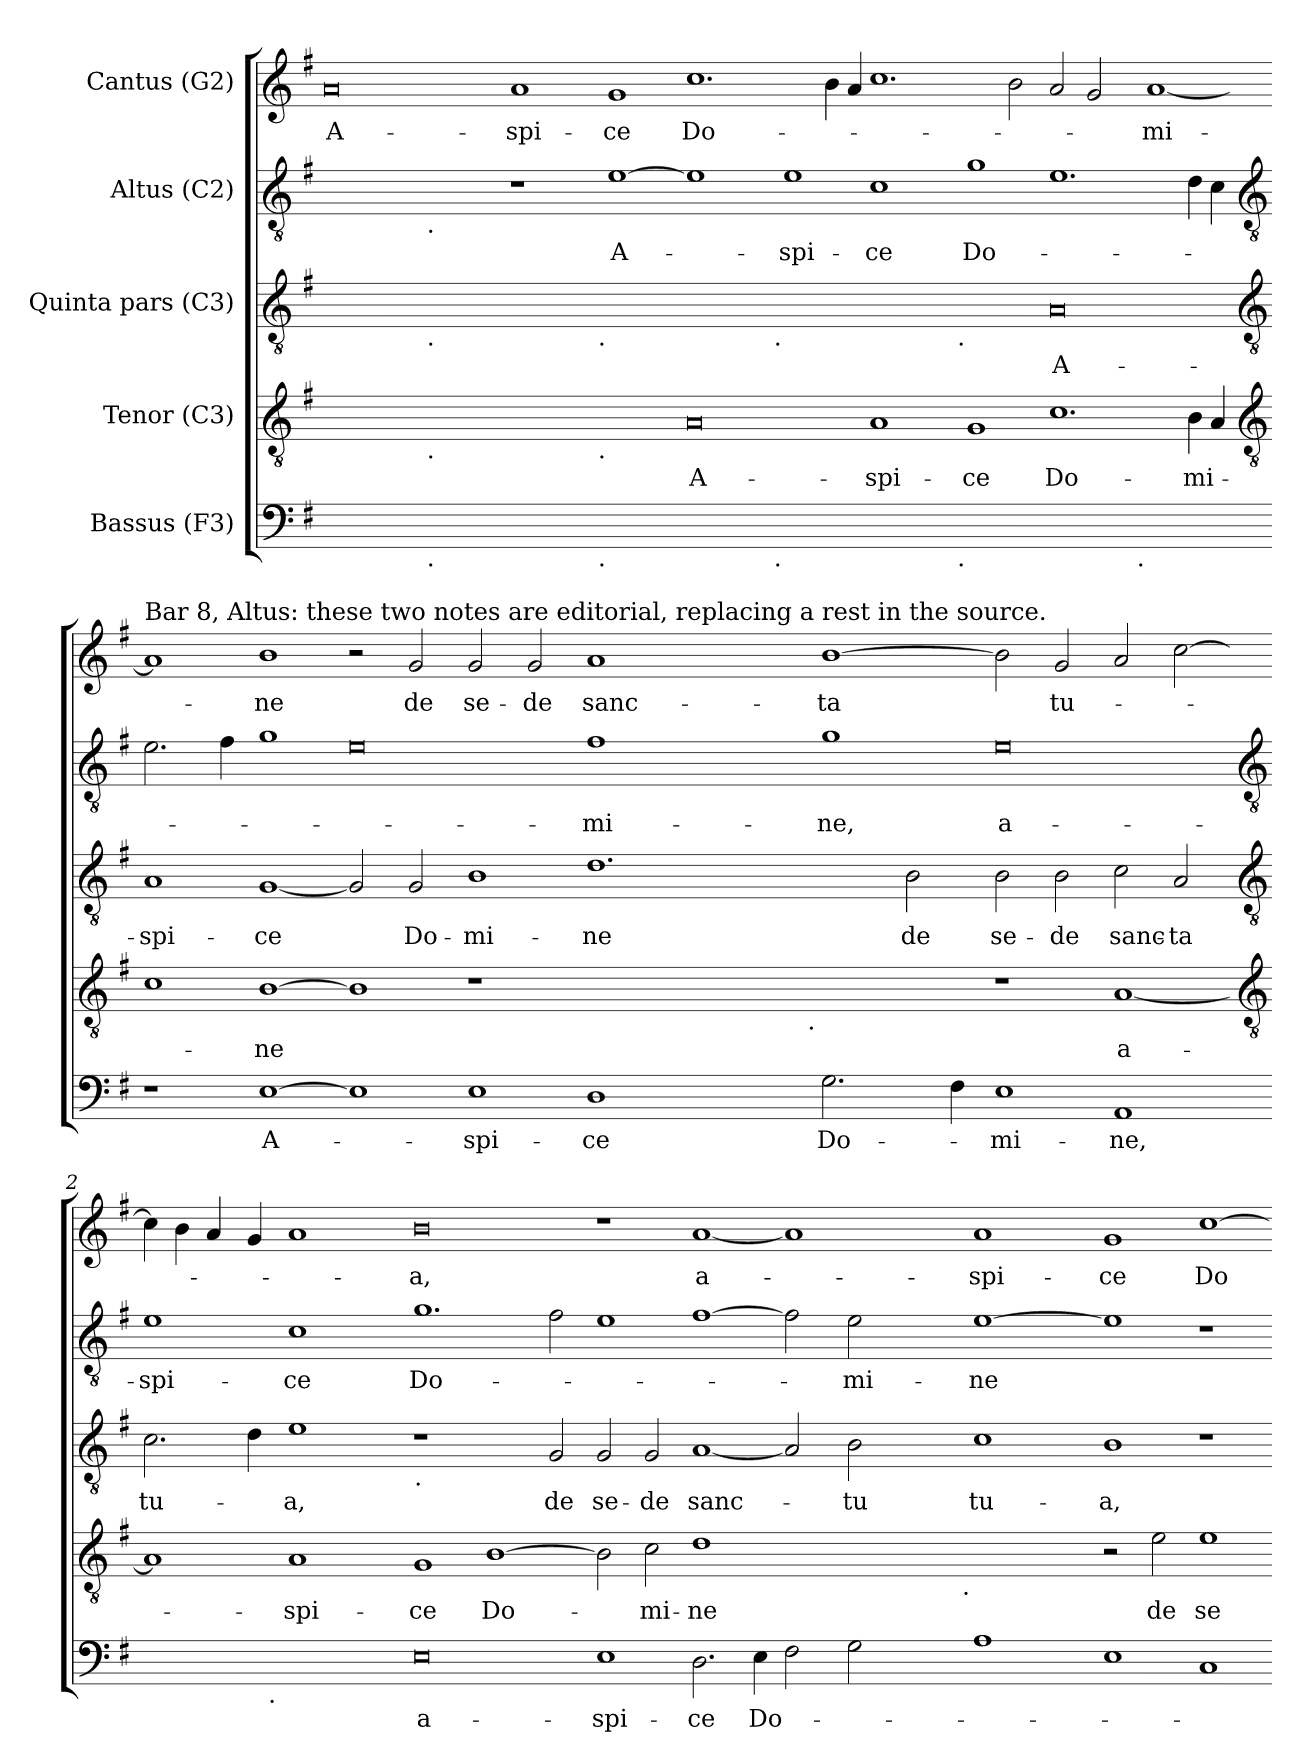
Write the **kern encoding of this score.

**kern	**text	**kern	**text	**kern	**text	**kern	**text	**kern	**text
*part5	*part5	*part4	*part4	*part3	*part3	*part2	*part2	*part1	*part1
*staff5	*staff5	*staff4	*staff4	*staff3	*staff3	*staff2	*staff2	*staff1	*staff1
*I"Bassus (F3)	*	*I"Tenor (C3)	*	*I"Quinta pars (C3)	*	*I"Altus (C2)	*	*I"Cantus (G2)	*
*clefF4	*	*clefGv2	*	*clefGv2	*	*clefGv2	*	*clefG2	*
*k[f#]	*	*k[f#]	*	*k[f#]	*	*k[f#]	*	*k[f#]	*
*G:	*	*G:	*	*G:	*	*G:	*	*G:	*
=	=	=	=	=	=	=	=	=	=
!	!	!	!	!	!	!	!	!	!LO:LY:b
4ryy	.	4ryy	.	4ryy	.	4ryy	.	0a	A-
4ryy	.	4ryy	.	4ryy	.	4ryy	.	.	.
4ryy	.	4ryy	.	4ryy	.	4ryy	.	.	.
4ryy	.	4ryy	.	4ryy	.	4ryy	.	.	.
64ryy	.	64ryy	.	64ryy	.	64ryy	.	.	.
64ryy	.	64ryy	.	64ryy	.	64ryy	.	.	.
64ryy	.	64ryy	.	64ryy	.	64ryy	.	.	.
64ryy	.	64ryy	.	64ryy	.	64ryy	.	.	.
64ryy	.	64ryy	.	64ryy	.	64ryy	.	.	.
64ryy	.	64ryy	.	64ryy	.	64ryy	.	.	.
64ryy	.	64ryy	.	64ryy	.	64ryy	.	.	.
64ryy	.	64ryy	.	64ryy	.	64ryy	.	.	.
!	!	!	!	!	!	!LO:TX:b:t=.	!	!	!
!	!	!	!	!LO:TX:b:t=.	!	!	!	!	!
!	!	!LO:TX:b:t=.	!	!	!	!	!	!	!
!LO:TX:b:t=.	!	!	!	!	!	!	!	!	!
64ryy	.	64ryy	.	64ryy	.	64ryy	.	.	.
4ryy	.	4ryy	.	4ryy	.	4ryy	.	.	.
4ryy	.	4ryy	.	4ryy	.	4ryy	.	.	.
4ryy	.	4ryy	.	4ryy	.	4ryy	.	.	.
64ryy	.	64ryy	.	64ryy	.	64ryy	.	.	.
64ryy	.	64ryy	.	64ryy	.	64ryy	.	.	.
64ryy	.	64ryy	.	64ryy	.	64ryy	.	.	.
64ryy	.	64ryy	.	64ryy	.	64ryy	.	.	.
64ryy	.	64ryy	.	64ryy	.	64ryy	.	.	.
64ryy	.	64ryy	.	64ryy	.	64ryy	.	.	.
64ryy	.	64ryy	.	64ryy	.	64ryy	.	.	.
!	!	!	!	!	!	!	!	!	!LO:LY:b
4ryy	.	4ryy	.	4ryy	.	1r	.	1a	-spi-
4ryy	.	4ryy	.	4ryy	.	.	.	.	.
4ryy	.	4ryy	.	4ryy	.	.	.	.	.
32ryy	.	32ryy	.	32ryy	.	.	.	.	.
32ryy	.	32ryy	.	32ryy	.	.	.	.	.
32ryy	.	32ryy	.	32ryy	.	.	.	.	.
32ryy	.	32ryy	.	32ryy	.	.	.	.	.
32ryy	.	32ryy	.	32ryy	.	.	.	.	.
32ryy	.	32ryy	.	32ryy	.	.	.	.	.
!	!	!	!	!LO:TX:b:t=.	!	!	!	!	!
!	!	!LO:TX:b:t=.	!	!	!	!	!	!	!
!LO:TX:b:t=.	!	!	!	!	!	!	!	!	!
32ryy	.	32ryy	.	32ryy	.	.	.	.	.
4ryy	.	4ryy	.	4ryy	.	.	.	.	.
!	!	!	!	!	!	!	!LO:LY:b	!	!LO:LY:b
.	.	.	.	.	.	[1e	A-	1g	-ce
4ryy	.	4ryy	.	4ryy	.	.	.	.	.
4ryy	.	4ryy	.	4ryy	.	.	.	.	.
4ryy	.	4ryy	.	4ryy	.	.	.	.	.
32ryy	.	32ryy	.	32ryy	.	.	.	.	.
!	!	!	!LO:LY:b	!	!	!	!	!	!LO:LY:b
4ryy	.	0A	A-	4ryy	.	1e]	.	1.cc	Do-
4ryy	.	.	.	4ryy	.	.	.	.	.
4ryy	.	.	.	4ryy	.	.	.	.	.
32ryy	.	.	.	32ryy	.	.	.	.	.
32ryy	.	.	.	32ryy	.	.	.	.	.
32ryy	.	.	.	32ryy	.	.	.	.	.
32ryy	.	.	.	32ryy	.	.	.	.	.
32ryy	.	.	.	32ryy	.	.	.	.	.
32ryy	.	.	.	32ryy	.	.	.	.	.
!	!	!	!	!LO:TX:b:t=.	!	!	!	!	!
!LO:TX:b:t=.	!	!	!	!	!	!	!	!	!
32ryy	.	.	.	32ryy	.	.	.	.	.
4ryy	.	.	.	4ryy	.	.	.	.	.
!	!	!	!	!	!	!	!LO:LY:b	!	!
.	.	.	.	.	.	1e	-spi-	.	.
4ryy	.	.	.	4ryy	.	.	.	.	.
4ryy	.	.	.	4ryy	.	.	.	.	.
.	.	.	.	.	.	.	.	4b\	.
4ryy	.	.	.	4ryy	.	.	.	.	.
.	.	.	.	.	.	.	.	4a/	.
32ryy	.	.	.	32ryy	.	.	.	.	.
!	!	!	!LO:LY:b	!	!	!	!LO:LY:b	!	!
4ryy	.	1A	-spi-	4ryy	.	1c	-ce	1.cc	.
4ryy	.	.	.	4ryy	.	.	.	.	.
4ryy	.	.	.	4ryy	.	.	.	.	.
32ryy	.	.	.	32ryy	.	.	.	.	.
32ryy	.	.	.	32ryy	.	.	.	.	.
32ryy	.	.	.	32ryy	.	.	.	.	.
32ryy	.	.	.	32ryy	.	.	.	.	.
32ryy	.	.	.	32ryy	.	.	.	.	.
32ryy	.	.	.	32ryy	.	.	.	.	.
!	!	!	!	!LO:TX:b:t=.	!	!	!	!	!
!LO:TX:b:t=.	!	!	!	!	!	!	!	!	!
32ryy	.	.	.	32ryy	.	.	.	.	.
4ryy	.	.	.	4ryy	.	.	.	.	.
!	!	!	!LO:LY:b	!	!	!	!LO:LY:b	!	!
.	.	1G	-ce	.	.	1g	Do-	.	.
4ryy	.	.	.	4ryy	.	.	.	.	.
4ryy	.	.	.	4ryy	.	.	.	.	.
.	.	.	.	.	.	.	.	2b\	.
4ryy	.	.	.	4ryy	.	.	.	.	.
32ryy	.	.	.	32ryy	.	.	.	.	.
!	!	!	!LO:LY:b	!	!LO:LY:b	!	!	!	!
4ryy	.	1.c	Do-	0A	A-	1.e	.	2a/	.
4ryy	.	.	.	.	.	.	.	.	.
4ryy	.	.	.	.	.	.	.	2g/	.
32ryy	.	.	.	.	.	.	.	.	.
32ryy	.	.	.	.	.	.	.	.	.
32ryy	.	.	.	.	.	.	.	.	.
32ryy	.	.	.	.	.	.	.	.	.
32ryy	.	.	.	.	.	.	.	.	.
32ryy	.	.	.	.	.	.	.	.	.
!LO:TX:b:t=.	!	!	!	!	!	!	!	!	!
32ryy	.	.	.	.	.	.	.	.	.
4ryy	.	.	.	.	.	.	.	.	.
!	!	!	!	!	!	!	!	!	!LO:LY:b
.	.	.	.	.	.	.	.	[1a	-mi-
4ryy	.	.	.	.	.	.	.	.	.
4ryy	.	.	.	.	.	.	.	.	.
!	!	!	!LO:LY:b	!	!	!	!	!	!
.	.	4B\	-mi-	.	.	4d\	.	.	.
4ryy	.	.	.	.	.	.	.	.	.
.	.	4A/	.	.	.	4c\	.	.	.
32ryy	.	.	.	.	.	.	.	.	.
!!LO:LB:g=z
=1-	=1-	=1-	=1-	=1-	=1-	=1-	=1-	=1-	=1-
*	*	*clefGv2	*	*clefGv2	*	*clefGv2	*	*	*
!	!	!	!	!	!	!	!	!LO:TX:a:t=Bar 8, Altus&colon; these two notes are editorial, replacing a rest in the source.	!
!	!	!	!	!	!LO:LY:b	!	!	!	!
1r	.	1c	.	1A	-spi-	2.e\	.	1a]	.
.	.	.	.	.	.	4f#\	.	.	.
!	!LO:LY:b	!	!LO:LY:b	!	!LO:LY:b	!	!	!	!LO:LY:b
[1E	A-	[1B	-ne	[1G	-ce	1g	.	1b	-ne
1E]	.	1B]	.	2G/]	.	0e	.	2r	.
!	!	!	!	!	!LO:LY:b	!	!	!	!LO:LY:b
.	.	.	.	2G/	Do-	.	.	2g/	de
!	!LO:LY:b	!	!	!	!LO:LY:b	!	!	!	!LO:LY:b
1E	-spi-	1r	.	1B	-mi-	.	.	2g/	se-
!	!	!	!	!	!	!	!	!	!LO:LY:b
.	.	.	.	.	.	.	.	2g/	-de
!	!LO:LY:b	!	!	!	!LO:LY:b	!	!LO:LY:b	!	!LO:LY:b
1D	-ce	4ryy	.	1.d	-ne	1f#	-mi-	1a	sanc-
.	.	4ryy	.	.	.	.	.	.	.
.	.	4ryy	.	.	.	.	.	.	.
.	.	64ryy	.	.	.	.	.	.	.
.	.	64ryy	.	.	.	.	.	.	.
.	.	64ryy	.	.	.	.	.	.	.
.	.	64ryy	.	.	.	.	.	.	.
.	.	64ryy	.	.	.	.	.	.	.
.	.	64ryy	.	.	.	.	.	.	.
.	.	64ryy	.	.	.	.	.	.	.
.	.	64ryy	.	.	.	.	.	.	.
.	.	64ryy	.	.	.	.	.	.	.
.	.	64ryy	.	.	.	.	.	.	.
.	.	64ryy	.	.	.	.	.	.	.
.	.	64ryy	.	.	.	.	.	.	.
.	.	64ryy	.	.	.	.	.	.	.
.	.	64ryy	.	.	.	.	.	.	.
!	!	!LO:TX:b:t=.	!	!	!	!	!	!	!
.	.	64ryy	.	.	.	.	.	.	.
.	.	4ryy	.	.	.	.	.	.	.
!	!LO:LY:b	!	!	!	!	!	!LO:LY:b	!	!LO:LY:b
2.G\	Do-	.	.	.	.	1g	-ne,	[1b	-ta
.	.	4ryy	.	.	.	.	.	.	.
.	.	4ryy	.	.	.	.	.	.	.
!	!	!	!	!	!LO:LY:b	!	!	!	!
.	.	.	.	2B\	de	.	.	.	.
.	.	4ryy	.	.	.	.	.	.	.
4F#\	.	.	.	.	.	.	.	.	.
.	.	64ryy	.	.	.	.	.	.	.
!	!LO:LY:b	!	!	!	!LO:LY:b	!	!LO:LY:b	!	!
1E	-mi-	1r	.	2B\	se-	0e	a-	2b\]	.
!	!	!	!	!	!LO:LY:b	!	!	!	!LO:LY:b
.	.	.	.	2B\	-de	.	.	2g/	tu-
!	!LO:LY:b	!	!LO:LY:b	!	!LO:LY:b	!	!	!	!
1AA	-ne,	[1A	a-	2c\	sanc-	.	.	2a/	.
!	!	!	!	!	!LO:LY:b	!	!	!	!
.	.	.	.	2A/	-ta	.	.	[2cc\	.
!!LO:LB:g=z
=2-	=2-	=2-	=2-	=2-	=2-	=2-	=2-	=2-	=2-
*	*	*clefGv2	*	*clefGv2	*	*clefGv2	*	*	*
!	!	!	!	!	!LO:LY:b	!	!LO:LY:b	!	!
4ryy	.	1A]	.	2.c\	tu-	1e	-spi-	4cc\]	.
4ryy	.	.	.	.	.	.	.	4b\	.
8ryy	.	.	.	.	.	.	.	4a/	.
4ryy	.	.	.	.	.	.	.	.	.
.	.	.	.	4d\	.	.	.	4g/	.
!LO:TX:b:t=.	!	!	!	!	!	!	!	!	!
8ryy	.	.	.	.	.	.	.	.	.
!	!	!	!LO:LY:b	!	!LO:LY:b	!	!LO:LY:b	!	!
4ryy	.	1A	-spi-	1e	-a,	1c	-ce	1a	.
4ryy	.	.	.	.	.	.	.	.	.
4ryy	.	.	.	.	.	.	.	.	.
4ryy	.	.	.	.	.	.	.	.	.
!	!	!	!	!LO:TX:b:t=.	!	!	!	!	!
!	!LO:LY:b	!	!LO:LY:b	!	!	!	!LO:LY:b	!	!LO:LY:b
0E	a-	1G	-ce	1r	.	1.g	Do-	0b	-a,
!	!	!	!LO:LY:b	!	!	!	!	!	!
.	.	[1B	Do-	4ryy	.	.	.	.	.
.	.	.	.	4ryy	.	.	.	.	.
!	!	!	!	!	!LO:LY:b	!	!	!	!
.	.	.	.	2G/	de	2f#\	.	.	.
!	!LO:LY:b	!	!	!	!LO:LY:b	!	!	!	!
1E	-spi-	2B\]	.	2G/	se-	1e	.	1r	.
!	!	!	!LO:LY:b	!	!LO:LY:b	!	!	!	!
.	.	2c\	-mi-	2G/	-de	.	.	.	.
!	!LO:LY:b	!	!LO:LY:b	!	!LO:LY:b	!	!	!	!LO:LY:b
2.D\	-ce	1d	-ne	[1A	sanc-	[1f#	.	[1a	a-
!	!LO:LY:b	!	!	!	!	!	!	!	!
4E\	Do-	.	.	.	.	.	.	.	.
2F#\	.	4ryy	.	2A/]	.	2f#\]	.	1a]	.
.	.	4ryy	.	.	.	.	.	.	.
!	!	!	!	!	!LO:LY:b	!	!LO:LY:b	!	!
2G\	.	4ryy	.	2B\	-tu	2e\	-mi-	.	.
.	.	64ryy	.	.	.	.	.	.	.
.	.	64ryy	.	.	.	.	.	.	.
.	.	64ryy	.	.	.	.	.	.	.
.	.	64ryy	.	.	.	.	.	.	.
.	.	64ryy	.	.	.	.	.	.	.
.	.	64ryy	.	.	.	.	.	.	.
.	.	64ryy	.	.	.	.	.	.	.
.	.	64ryy	.	.	.	.	.	.	.
.	.	64ryy	.	.	.	.	.	.	.
.	.	64ryy	.	.	.	.	.	.	.
.	.	64ryy	.	.	.	.	.	.	.
.	.	64ryy	.	.	.	.	.	.	.
.	.	64ryy	.	.	.	.	.	.	.
.	.	64ryy	.	.	.	.	.	.	.
!	!	!LO:TX:b:t=.	!	!	!	!	!	!	!
.	.	64ryy	.	.	.	.	.	.	.
.	.	4ryy	.	.	.	.	.	.	.
!	!	!	!	!	!LO:LY:b	!	!LO:LY:b	!	!LO:LY:b
1A	.	.	.	1c	tu-	[1e	-ne	1a	-spi-
.	.	4ryy	.	.	.	.	.	.	.
.	.	4ryy	.	.	.	.	.	.	.
.	.	4ryy	.	.	.	.	.	.	.
.	.	64ryy	.	.	.	.	.	.	.
!	!	!	!	!	!LO:LY:b	!	!	!	!LO:LY:b
1E	.	2r	.	1B	-a,	1e]	.	1g	-ce
!	!	!	!LO:LY:b	!	!	!	!	!	!
.	.	2e\	de	.	.	.	.	.	.
!	!	!	!LO:LY:b	!	!	!	!	!	!LO:LY:b
1C	.	1e	se-	1r	.	1r	.	[1cc	Do-
=-	=-	=-	=-	=-	=-	=-	=-	=-	=-
*-	*-	*-	*-	*-	*-	*-	*-	*-	*-
